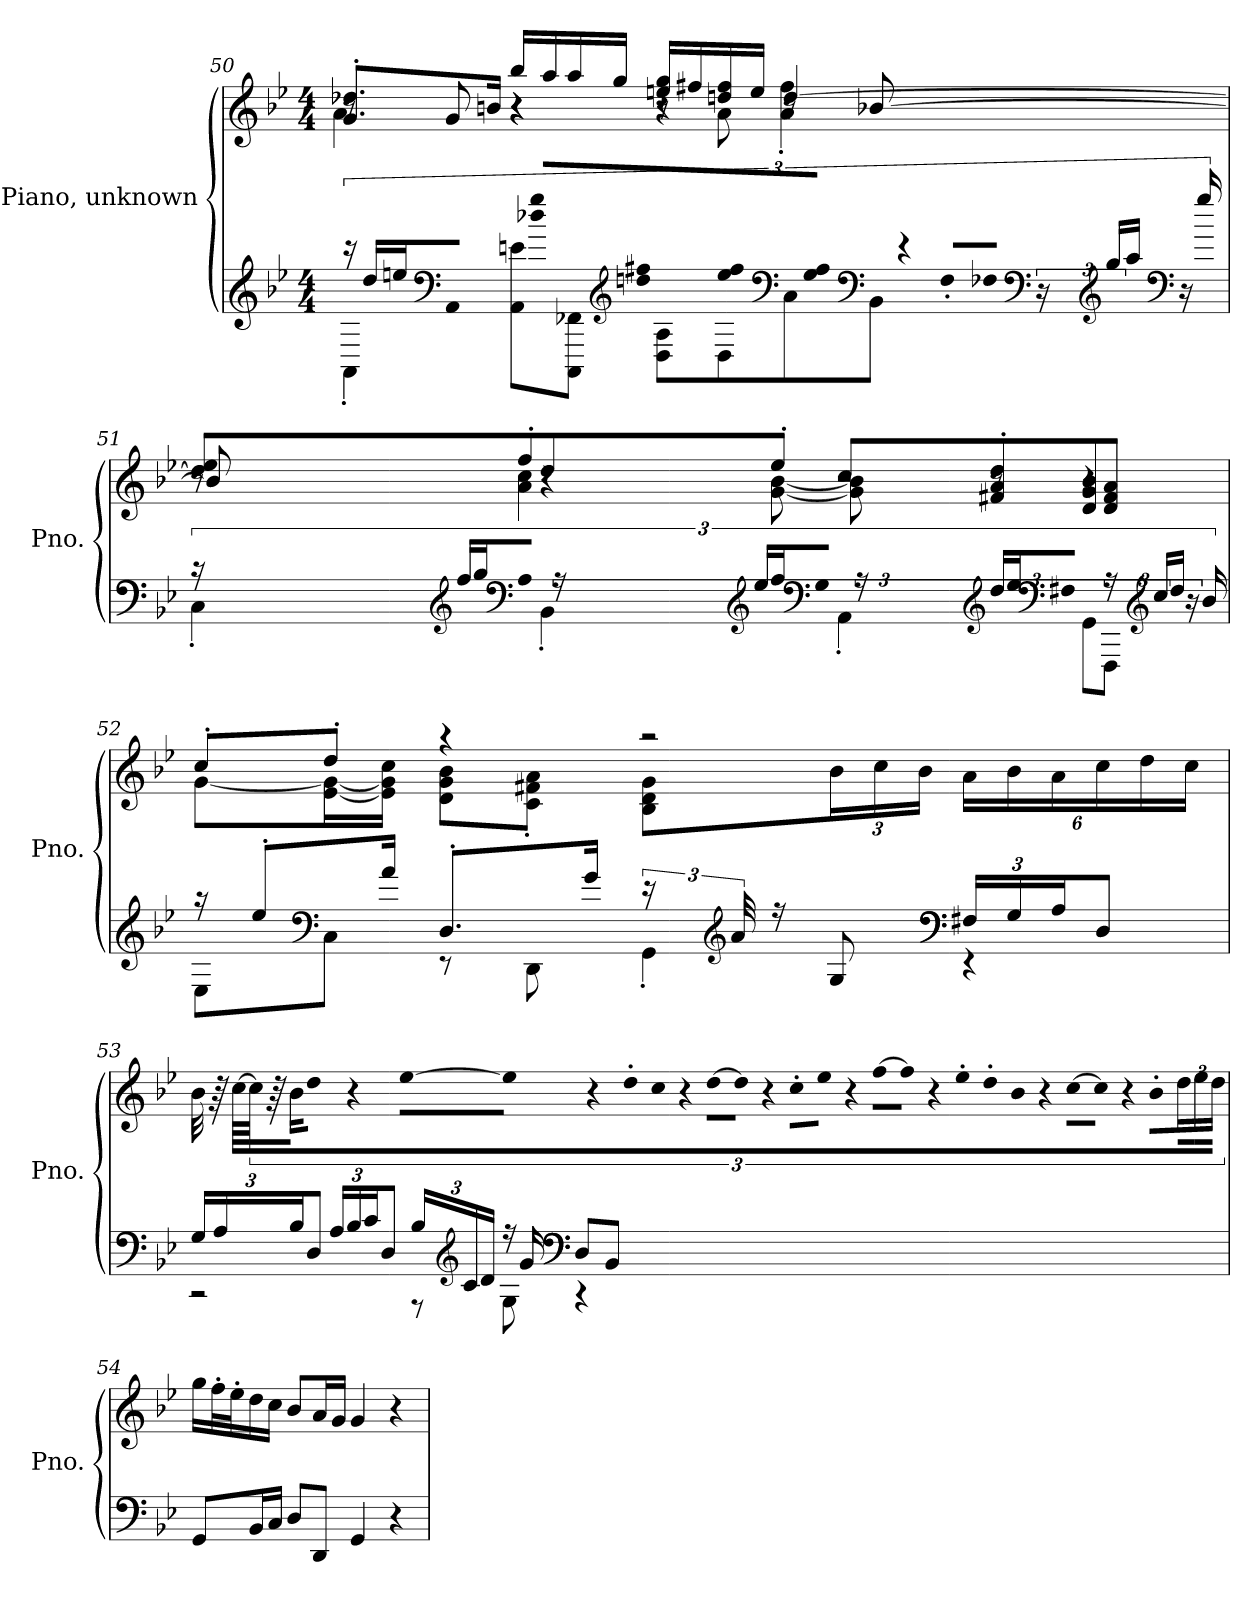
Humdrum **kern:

**kern	**kern
*part1	*part1
*staff2	*staff1
*I"Piano, unknown	*
*I'Pno.	*
!!LO:PB:g=z
*clefG2	*clefG2
*k[b-e-]	*k[b-e-]
*M4/4	*M4/4
=50	=50
*^	*^
*	*	*	*^
24r	4AA'\	8.g/' 8.dd-X/'L	4a\	8r
24dd/LL	.	.	.	.
24een/J	.	.	.	.
*clefF4	*	*	*	*
8AA/J	.	.	.	8g/
.	.	16bn/Jk	.	.
16dd-X/ 16gg/LL	8AA\ 8en\L	16bb-/LL	4r	4r
*clefG2	*	*	*	*
16ddn/ 16ff#X/	.	16aa/	.	.
16ee/ 16ff#/	8AA\ 8d-X\J	16aa/	.	.
16ee/ 16ff#/JJ	.	16gg/JJ	.	.
16r	8D\ 8A\L	16een/ 16gg/LL	8r	4r
8dd'/L	.	16ff#X/	.	.
.	8D\	16ddn/ 16ff#/	8a\	.
16dd-X/Jk	.	16ee/JJ	.	.
*clefF4	*	*	*	*
24r	8C\	[4dd/	4a\' 4ff#\'	8r
*clefG2	*	*	*	*
24gg/LL	.	.	.	.
24aa/JJ	.	.	.	.
*clefF4	*	*	*	*
16r	8BB-\J	.	.	[8b-X/
16gg/	.	.	.	.
!!LO:LB:g=z	!!	!!
=51	=51	=51	=51	=51
24r	4C'\	8dd/] 8ee-/L	8r	8b-/]
*clefG2	*	*	*	*
24ff/LL	.	.	.	.
24gg/J	.	.	.	.
*clefF4	*	*	*	*
8A/J	.	8ff'/	4a\ 4cc\	8r
24r	4BB-'\	8dd/	.	4r
*clefG2	*	*	*	*
24ee-/LL	.	.	.	.
24ff/J	.	.	.	.
*clefF4	*	*	*	*
8G/J	.	8ee-'/J	[8g\ [8b-\	.
24r	4AA'\	8cc/L	8g\] 8b-\]	2r
*clefG2	*	*	*	*
24dd/LL	.	.	.	.
24ee-/J	.	.	.	.
*clefF4	*	*	*	*
8F#X/J	.	8f#X/' 8a/' 8dd/'	8r	.
24r	8GG\L	8d/ 8g/ 8b-/	4r	.
*clefG2	*	*	*	*
24cc/LL	.	.	.	.
24dd/JJ	.	.	.	.
16r	8D\J	8d/ 8f#/ 8a/J	.	.
16b-/	.	.	.	.
*	*	*	*v	*v
!!LO:LB:g=z
=52	=52	=52	=52
16r	8E-\L	8cc'/L	[8g\L
8ee-'/L	.	.	.
*clefF4	*	*	*
.	8C\J	8dd'/J	[16e-\ 16g\_L
16a/Jk	.	.	16e-\] 16g\] 16cc\JJ
8.D'/L	8r	4r	8d\ 8g\ 8b-\L
.	8DD\	.	8c\' 8f#X\' 8a\'J
16g/Jk	.	.	.
24r	4GG'\	2r	8B-\ 8d\ 8g\L
*clefG2	*	*	*
48a/	.	.	.
16r	.	.	.
*	*	*	*Xbrackettup
8G/	.	.	24b-\L
.	.	.	24cc\
.	.	.	24b-\JJ
*clefF4	*	*	*
*Xbrackettup	*	*	*
24F#X/LL	4r	.	24a\LL
24G/	.	.	24b-\
24A/J	.	.	24a\
8D/J	.	.	24cc\
.	.	.	24dd\
.	.	.	24cc\JJ
*	*	*v	*v
!!LO:LB:g=z
=53	=53	=53
24G/LL	2r	32b-\
.	.	64r
24A/	.	.
.	.	[64cc\LLLL
*	*	*brackettup
.	.	96cc\JJJJ]
.	.	96r
24B-/J	.	24b-\LL
8D/J	.	32dd\JJk
.	.	64r
.	.	[64ee-\LLLL
.	.	64ee-\JJJJ]
.	.	64r
.	.	32dd'\
24A/LL	.	32cc\
.	.	64r
24B-/	.	.
.	.	[64dd\LLLL
.	.	64dd\JJJJ]
.	.	64r
24c/J	.	.
.	.	32cc'\LLL
8D/J	.	32ee-\JJJ
.	.	64r
.	.	[64ff\LLLL
.	.	64ff\JJJJ]
.	.	64r
.	.	32ee-'\
24B-/LL	8r	4dd'\
*clefG2	*	*
24c/	.	.
24d/JJ	.	.
16r	8G\	.
16g/	.	.
*clefF4	*	*
8D/L	4r	32b-\
.	.	64r
.	.	[64cc\LLLL
.	.	64cc\JJJJ]
.	.	64r
.	.	32b-'\KLL
*	*	*Xbrackettup
8BB-/J	.	24dd\
.	.	24ee-\
.	.	24dd\JJ
*v	*v	*
!!LO:LB:g=z
=54	=54
8GG/L	16gg\LL
.	32ff'\L
.	32ee-'\J
16BB-/L	16dd\
16C/JJ	16cc\JJ
8D/L	8b-/L
8DD/J	16a/L
.	16g/JJ
4GG/	4g/
4r	4r
=	=
*-	*-
